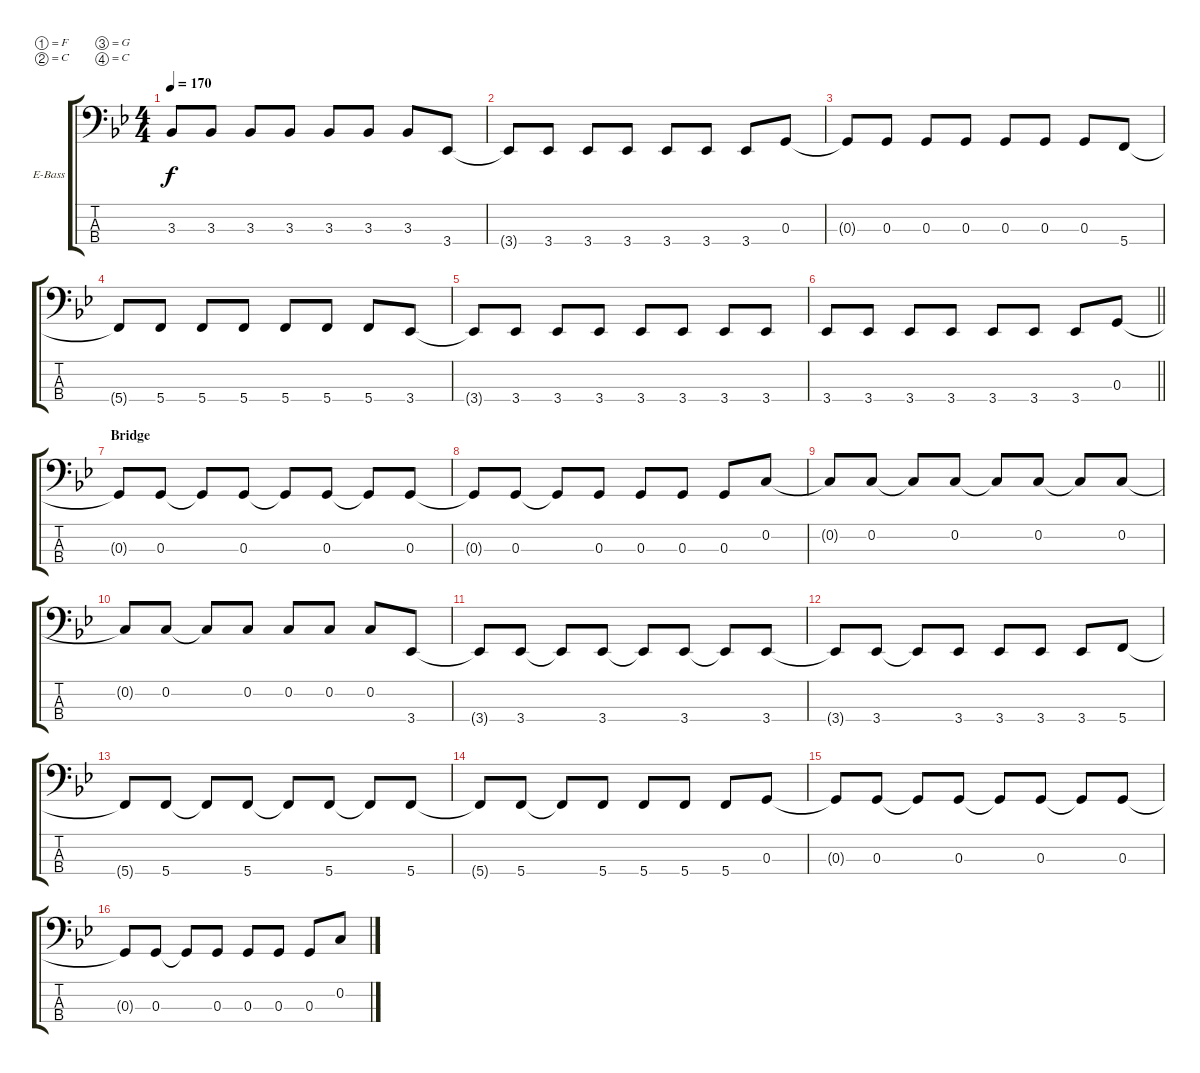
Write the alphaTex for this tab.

\defaultSystemsLayout 4
\bracketExtendMode groupsimilarinstruments
\firstSystemTrackNameOrientation horizontal
\otherSystemsTrackNameOrientation horizontal
\track ("Bass" "E-Bass") {instrument electricbassfinger}
\staff {score tabs}
\tuning (F2 C2 G1 C1)
\ts (4 4)
\tempo 170
\clef f4
\ks bb
3.3{t}.8{dy f} 3.3.8 3.3.8 3.3.8 3.3.8 3.3.8 3.3.8 3.4.8 |
3.4{t}.8 3.4.8 3.4.8 3.4.8 3.4.8 3.4.8 3.4.8 0.3.8 |
0.3{t}.8 0.3.8 0.3.8 0.3.8 0.3.8 0.3.8 0.3.8 5.4.8 |
5.4{t}.8 5.4.8 5.4.8 5.4.8 5.4.8 5.4.8 5.4.8 3.4.8 |
3.4{t}.8 3.4.8 3.4.8 3.4.8 3.4.8 3.4.8 3.4.8 3.4.8 |
\barLineRight lightlight
3.4.8 3.4.8 3.4.8 3.4.8 3.4.8 3.4.8 3.4.8 0.3.8 |
\section ("" "Bridge")
0.3{t}.8 0.3.8 0.3{t}.8 0.3.8 0.3{t}.8 0.3.8 0.3{t}.8 0.3.8 |
0.3{t}.8 0.3.8 0.3{t}.8 0.3.8 0.3.8 0.3.8 0.3.8 0.2.8 |
0.2{t}.8 0.2.8 0.2{t}.8 0.2.8 0.2{t}.8 0.2.8 0.2{t}.8 0.2.8 |
0.2{t}.8 0.2.8 0.2{t}.8 0.2.8 0.2.8 0.2.8 0.2.8 3.4.8 |
3.4{t}.8 3.4.8 3.4{t}.8 3.4.8 3.4{t}.8 3.4.8 3.4{t}.8 3.4.8 |
3.4{t}.8 3.4.8 3.4{t}.8 3.4.8 3.4.8 3.4.8 3.4.8 5.4.8 |
5.4{t}.8 5.4.8 5.4{t}.8 5.4.8 5.4{t}.8 5.4.8 5.4{t}.8 5.4.8 |
5.4{t}.8 5.4.8 5.4{t}.8 5.4.8 5.4.8 5.4.8 5.4.8 0.3.8 |
0.3{t}.8 0.3.8 0.3{t}.8 0.3.8 0.3{t}.8 0.3.8 0.3{t}.8 0.3.8 |
0.3{t}.8 0.3.8 0.3{t}.8 0.3.8 0.3.8 0.3.8 0.3.8 0.2.8
